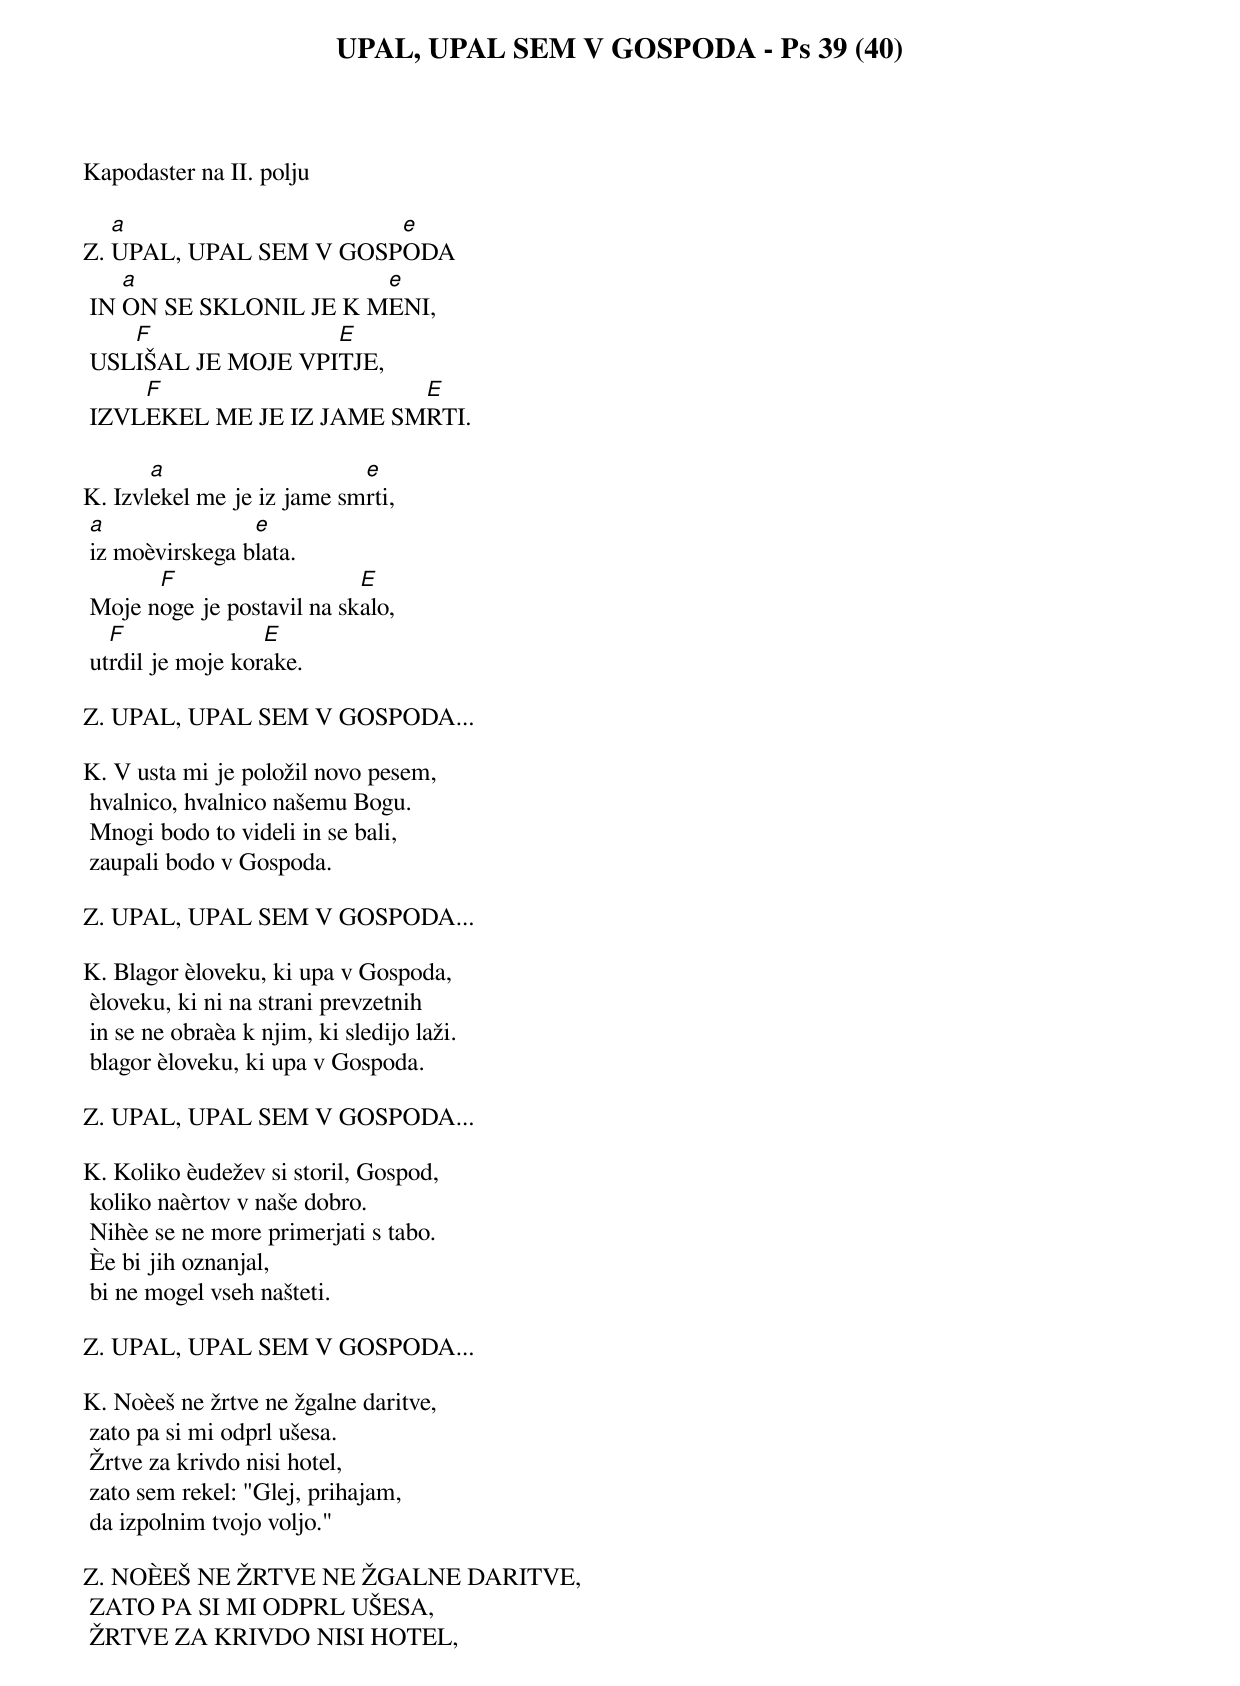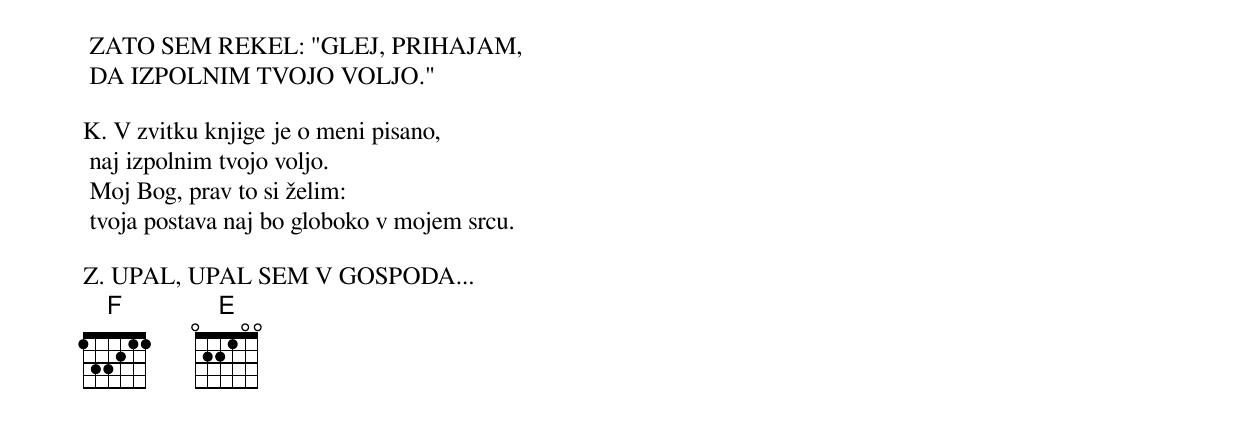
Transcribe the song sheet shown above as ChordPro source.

{title: UPAL, UPAL SEM V GOSPODA - Ps 39 (40)}

Kapodaster na II. polju

Z.	[a]UPAL, UPAL SEM V GOSP[e]ODA
	IN [a]ON SE SKLONIL JE K M[e]ENI,
	USL[F]IŠAL JE MOJE VPI[E]TJE,
	IZVL[F]EKEL ME JE IZ JAME SM[E]RTI.

K.	Izvl[a]ekel me je iz jame sm[e]rti,
	[a]iz moèvirskega b[e]lata.
	Moje n[F]oge je postavil na sk[E]alo,
	ut[F]rdil je moje kor[E]ake.

Z.	UPAL, UPAL SEM V GOSPODA...

K.	V usta mi je položil novo pesem,
	hvalnico, hvalnico našemu Bogu.
	Mnogi bodo to videli in se bali,
	zaupali bodo v Gospoda.

Z.	UPAL, UPAL SEM V GOSPODA...

K.	Blagor èloveku, ki upa v Gospoda,
	èloveku, ki ni na strani prevzetnih
	in se ne obraèa k njim, ki sledijo laži.
	blagor èloveku, ki upa v Gospoda.

Z.	UPAL, UPAL SEM V GOSPODA...

K.	Koliko èudežev si storil, Gospod,
	koliko naèrtov v naše dobro.
	Nihèe se ne more primerjati s tabo.
	Èe bi jih oznanjal,
	bi ne mogel vseh našteti.

Z.	UPAL, UPAL SEM V GOSPODA...

K.	Noèeš ne žrtve ne žgalne daritve,
	zato pa si mi odprl ušesa.
	Žrtve za krivdo nisi hotel,
	zato sem rekel: "Glej, prihajam,
	da izpolnim tvojo voljo."

Z.	NOÈEŠ NE ŽRTVE NE ŽGALNE DARITVE,
	ZATO PA SI MI ODPRL UŠESA,
	ŽRTVE ZA KRIVDO NISI HOTEL,
	ZATO SEM REKEL: "GLEJ, PRIHAJAM,
	DA IZPOLNIM TVOJO VOLJO."

K.	V zvitku knjige je o meni pisano,
	naj izpolnim tvojo voljo.
	Moj Bog, prav to si želim:
	tvoja postava naj bo globoko v mojem srcu.

Z.	UPAL, UPAL SEM V GOSPODA...
